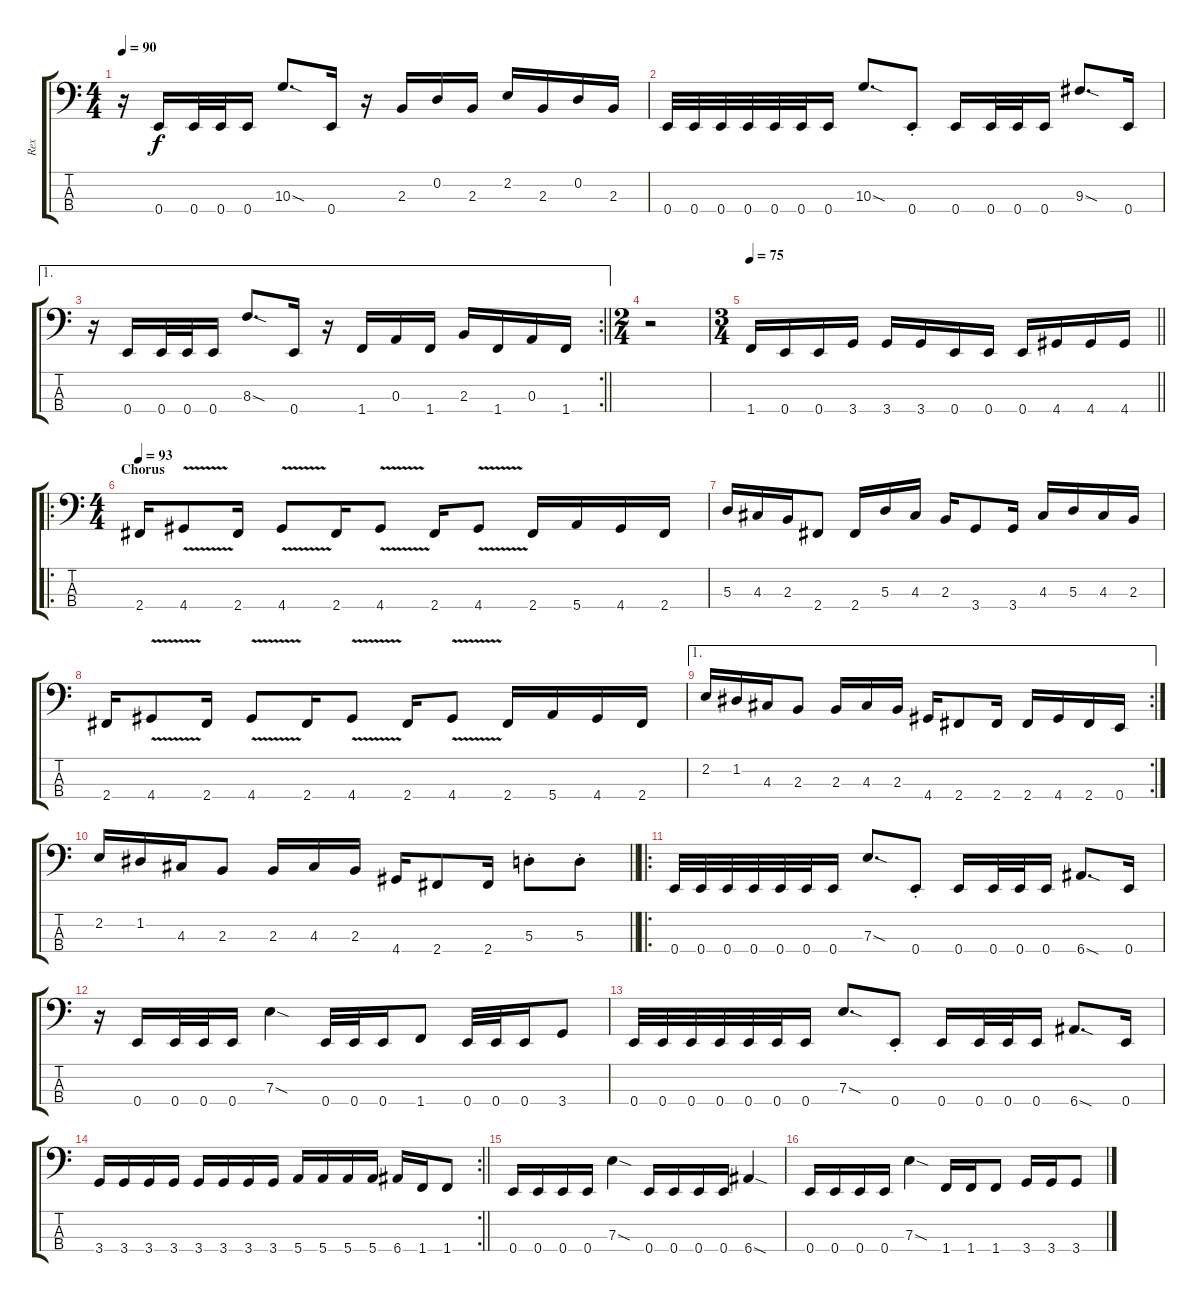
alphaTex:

\track ("Rex" "Rex") {instrument electricbassfinger}
\staff {score tabs}
\tuning (G2 D2 A1 E1) {hide}
\ts (4 4)
\tempo 90
\clef f4
\ks c
r.16{dy f} 0.4.16 0.4.32 0.4.32 0.4.16 10.3{sod}.8{d} 0.4.16 r.16 2.3.16 0.2.16 2.3.16 2.2.16 2.3.16 0.2.16 2.3.16 |
0.4.32 0.4.32 0.4.32 0.4.32 0.4.32 0.4.32 0.4.16 10.3{sod}.8{d} 0.4{st}.8 0.4.16 0.4.32 0.4.32 0.4.16 9.3{sod}.8{d} 0.4.16 |
\ae 1
\rc 2
\barLineRight lightlight
r.16 0.4.16 0.4.32 0.4.32 0.4.16 8.3{sod}.8{d} 0.4.16 r.16 1.4.16 0.3.16 1.4.16 2.3.16 1.4.16 0.3.16 1.4.16 |
\ts (2 4)
r.2 |
\ts (3 4)
\tempo 75
\barLineRight lightlight
1.4.16 0.4.16 0.4.16 3.4.16 3.4.16 3.4.16 0.4.16 0.4.16 0.4.16 4.4.16 4.4.16 4.4.16 |
\ro
\ts (4 4)
\section ("" "Chorus")
\tempo 93
2.4.16 4.4{v}.8 2.4.16 4.4{v}.8 2.4.16 4.4{v}.8 2.4.16 4.4{v}.8 2.4.16 5.4.16 4.4.16 2.4.16 |
5.3.16 4.3.16 2.3.16 2.4.8 2.4.16 5.3.16 4.3.16 2.3.16 3.4.8 3.4.16 4.3.16 5.3.16 4.3.16 2.3.16 |
2.4.16 4.4{v}.8 2.4.16 4.4{v}.8 2.4.16 4.4{v}.8 2.4.16 4.4{v}.8 2.4.16 5.4.16 4.4.16 2.4.16 |
\ae 1
\rc 2
2.2.16 1.2.16 4.3.16 2.3.8 2.3.16 4.3.16 2.3.16 4.4.16 2.4.8 2.4.16 2.4.16 4.4.16 2.4.16 0.4.16 |
\barLineRight lightlight
2.2.16 1.2.16 4.3.16 2.3.8 2.3.16 4.3.16 2.3.16 4.4.16 2.4.8 2.4.16 5.3{st}.8 5.3{st}.8 |
\ro
0.4.32 0.4.32 0.4.32 0.4.32 0.4.32 0.4.32 0.4.16 7.3{sod}.8{d} 0.4{st}.8 0.4.16 0.4.32 0.4.32 0.4.16 6.4{sod}.8{d} 0.4.16 |
r.16 0.4.16 0.4.32 0.4.32 0.4.16 7.3{sod}.4 0.4.32 0.4.32 0.4.16 1.4.8 0.4.32 0.4.32 0.4.16 3.4.8 |
0.4.32 0.4.32 0.4.32 0.4.32 0.4.32 0.4.32 0.4.16 7.3{sod}.8{d} 0.4{st}.8 0.4.16 0.4.32 0.4.32 0.4.16 6.4{sod}.8{d} 0.4.16 |
\rc 2
\barLineRight lightlight
3.4.16 3.4.16 3.4.16 3.4.16 3.4.16 3.4.16 3.4.16 3.4.16 5.4.16 5.4.16 5.4.16 5.4.16 6.4.16 1.4.16 1.4.8 |
0.4.16 0.4.16 0.4.16 0.4.16 7.3{sod}.4 0.4.16 0.4.16 0.4.16 0.4.16 6.4{sod}.4 |
0.4.16 0.4.16 0.4.16 0.4.16 7.3{sod}.4 1.4.16 1.4.16 1.4.8 3.4.16 3.4.16 3.4.8
